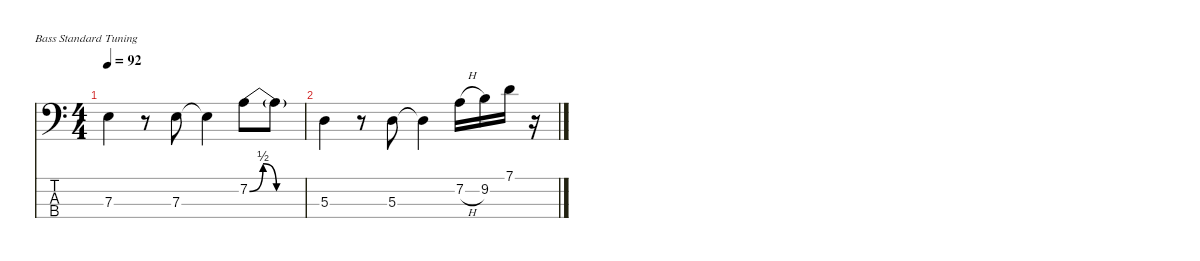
\defaultSystemsLayout 4
\hideDynamics
\bracketExtendMode nobrackets
\singleTrackTrackNamePolicy hidden
\multiTrackTrackNamePolicy hidden
\firstSystemTrackNameMode fullname
\firstSystemTrackNameOrientation horizontal
\otherSystemsTrackNameOrientation horizontal
\track ("Geezer Butler" "el.bs.") {defaultSystemsLayout 8 instrument electricbassfinger}
\staff {score tabs}
\tuning (G2 D2 A1 E1)
\ts (4 4)
\tempo 92
\clef f4
\ks c
7.3.4{dy f beam Down} r.8{beam Down} 7.3.8{beam Down} 7.3{t}.4{beam Down} 7.2{be (bendrelease 0 0 30 2 30 2 60 0)}.8{beam Down} 7.2{be (hold 0 0 60 0) t}.8{beam Down} |
5.3.4{beam Down} r.8{beam Down} 5.3.8{beam Down} 5.3{t}.4{beam Down} 7.2{h}.16{beam Down} 9.2.16{beam Down} 7.1.16{beam Down} r.16{beam Down}
